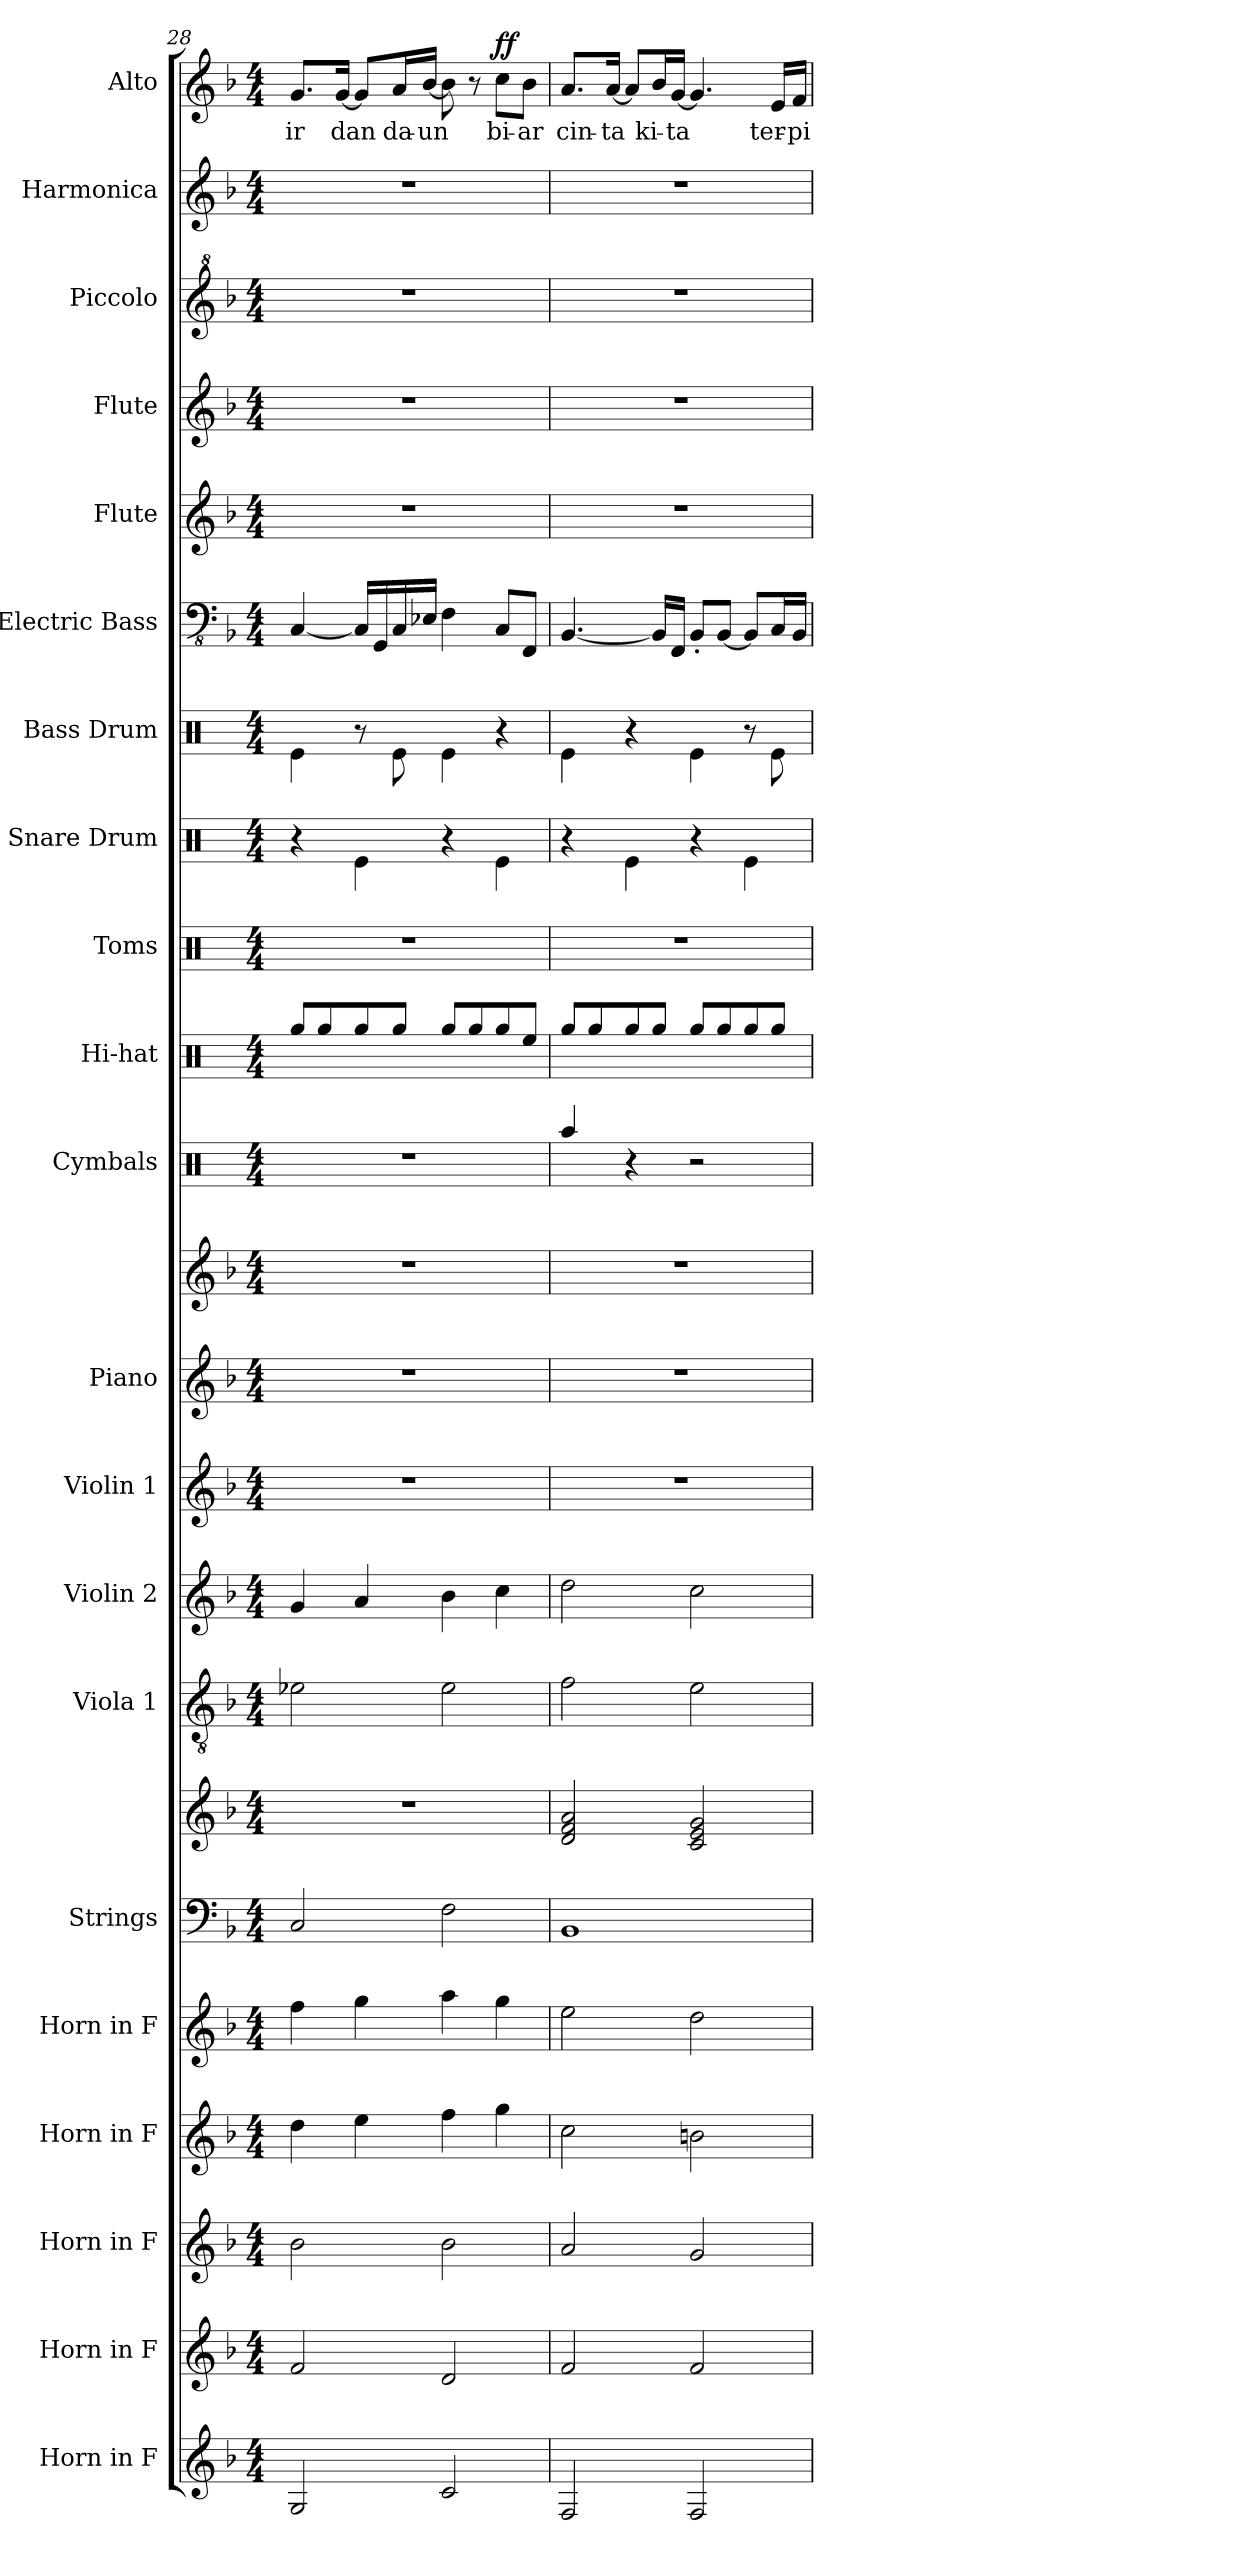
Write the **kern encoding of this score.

**kern	**kern	**kern	**kern	**kern	**kern	**kern	**kern	**kern	**kern	**kern	**kern	**kern	**kern	**kern	**kern	**kern	**kern	**kern	**kern	**kern	**kern	**kern	**text	**dynam
*part21	*part20	*part19	*part18	*part17	*part16	*part16	*part15	*part14	*part13	*part12	*part12	*part11	*part10	*part9	*part8	*part7	*part6	*part5	*part4	*part3	*part2	*part1	*part1	*part1
*staff23	*staff22	*staff21	*staff20	*staff19	*staff18	*staff17	*staff16	*staff15	*staff14	*staff13	*staff12	*staff11	*staff10	*staff9	*staff8	*staff7	*staff6	*staff5	*staff4	*staff3	*staff2	*staff1	*staff1	*staff1
*I"Horn in F	*I"Horn in F	*I"Horn in F	*I"Horn in F	*I"Horn in F	*I"Strings	*	*I"Viola 1	*I"Violin 2	*I"Violin 1	*I"Piano	*	*I"Cymbals	*I"Hi-hat	*I"Toms	*I"Snare Drum	*I"Bass Drum	*I"Electric Bass	*I"Flute	*I"Flute	*I"Piccolo	*I"Harmonica	*I"Alto	*	*
*	*	*	*	*	*I'Str.	*	*I'Vla. 1	*I'Vln. 2	*I'Vln. 1	*I'Pno.	*	*I'Cym.	*I'Hi-hat	*I'Toms	*I'Sn. Dr.	*I'B. Dr.	*I'El. B.	*I'Fl.	*I'Fl.	*I'Picc.	*I'Harm.	*I'A.	*	*
*clefG2	*clefG2	*clefG2	*clefG2	*clefG2	*clefF4	*clefG2	*clefGv2	*clefG2	*clefG2	*clefG2	*clefG2	*clefX	*clefX	*clefX	*clefX	*clefX	*clefFv4	*clefG2	*clefG2	*clefG^2	*clefG2	*clefG2	*	*
*ITrd4c7	*ITrd4c7	*ITrd4c7	*ITrd4c7	*ITrd4c7	*	*	*	*	*	*	*	*	*	*	*	*	*	*	*	*ITrd-7c-12	*	*	*	*
*k[b-e-]	*k[b-e-]	*k[b-e-]	*k[b-e-]	*k[b-e-]	*k[b-]	*k[b-]	*k[b-]	*k[b-]	*k[b-]	*k[b-]	*k[b-]	*k[]	*k[]	*k[]	*k[]	*k[]	*k[b-]	*k[b-]	*k[b-]	*k[b-]	*k[b-]	*k[b-]	*	*
*M4/4	*M4/4	*M4/4	*M4/4	*M4/4	*M4/4	*M4/4	*M4/4	*M4/4	*M4/4	*M4/4	*M4/4	*M4/4	*M4/4	*M4/4	*M4/4	*M4/4	*M4/4	*M4/4	*M4/4	*M4/4	*M4/4	*M4/4	*	*
=28	=28	=28	=28	=28	=28	=28	=28	=28	=28	=28	=28	=28	=28	=28	=28	=28	=28	=28	=28	=28	=28	=28	=28	=28
2C/	2B-/	2e-\	4g\	4b-\	2C/	1r	2e-X\	4g/	1r	1r	1r	1r	8Rgg/L	1r	4r	4Re\	[4CC/	1r	1r	1r	1r	8.g/L	-ir	.
.	.	.	.	.	.	.	.	.	.	.	.	.	8Rgg/	.	.	.	.	.	.	.	.	.	.	.
.	.	.	.	.	.	.	.	.	.	.	.	.	.	.	.	.	.	.	.	.	.	[16g/Jk	dan	.
.	.	.	4a\	4cc\	.	.	.	4a/	.	.	.	.	8Rgg/	.	4Re\	8r	16CC/LL]	.	.	.	.	8g/L]	.	.
.	.	.	.	.	.	.	.	.	.	.	.	.	.	.	.	.	16GGG/	.	.	.	.	.	.	.
.	.	.	.	.	.	.	.	.	.	.	.	.	8Rgg/J	.	.	8Re\	16CC/	.	.	.	.	16a/L	da-	.
.	.	.	.	.	.	.	.	.	.	.	.	.	.	.	.	.	16EE-X/JJ	.	.	.	.	[16b-/JJ	-un	.
2F/	2G/	2e-\	4b-\	4dd\	2F\	.	2e-\	4b-\	.	.	.	.	8Rgg/L	.	4r	4Re\	4FF\	.	.	.	.	8b-\]	.	.
.	.	.	.	.	.	.	.	.	.	.	.	.	8Rgg/	.	.	.	.	.	.	.	.	8r	.	.
!	!	!	!	!	!	!	!	!	!	!	!	!	!	!	!	!	!	!	!	!	!	!	!	!LO:DY:a
.	.	.	4cc\	4cc\	.	.	.	4cc\	.	.	.	.	8Rgg/	.	4Re\	4r	8CC/L	.	.	.	.	8cc\L	bi-	ff
.	.	.	.	.	.	.	.	.	.	.	.	.	8Ree/J	.	.	.	8FFF/J	.	.	.	.	8b-\J	-ar	.
=29	=29	=29	=29	=29	=29	=29	=29	=29	=29	=29	=29	=29	=29	=29	=29	=29	=29	=29	=29	=29	=29	=29	=29	=29
2BB-/	2B-/	2d/	2f\	2a\	1BB-	2d/ 2f/ 2a/	2f\	2dd\	1r	1r	1r	4Raa/	8Rgg/L	1r	4r	4Re\	[4.BBB-/	1r	1r	1r	1r	8.a/L	cin-	.
.	.	.	.	.	.	.	.	.	.	.	.	.	8Rgg/	.	.	.	.	.	.	.	.	.	.	.
.	.	.	.	.	.	.	.	.	.	.	.	.	.	.	.	.	.	.	.	.	.	[16a/Jk	-ta	.
.	.	.	.	.	.	.	.	.	.	.	.	4r	8Rgg/	.	4Re\	4r	.	.	.	.	.	8a/L]	.	.
.	.	.	.	.	.	.	.	.	.	.	.	.	8Rgg/J	.	.	.	16BBB-/LL]	.	.	.	.	16b-/L	ki-	.
.	.	.	.	.	.	.	.	.	.	.	.	.	.	.	.	.	16FFF/JJ	.	.	.	.	[16g/JJ	-ta	.
2BB-/	2B-/	2c/	2en\	2g\	.	2c/ 2e/ 2g/	2e\	2cc\	.	.	.	2r	8Rgg/L	.	4r	4Re\	8BBB-'/L	.	.	.	.	4.g/]	.	.
.	.	.	.	.	.	.	.	.	.	.	.	.	8Rgg/	.	.	.	[8BBB-/J	.	.	.	.	.	.	.
.	.	.	.	.	.	.	.	.	.	.	.	.	8Rgg/	.	4Re\	8r	8BBB-/L]	.	.	.	.	.	.	.
.	.	.	.	.	.	.	.	.	.	.	.	.	8Rgg/J	.	.	8Re\	16CC/L	.	.	.	.	16e/LL	ter-	.
.	.	.	.	.	.	.	.	.	.	.	.	.	.	.	.	.	16BBB-/JJ	.	.	.	.	16f/JJ	-pi-	.
=	=	=	=	=	=	=	=	=	=	=	=	=	=	=	=	=	=	=	=	=	=	=	=	=
*-	*-	*-	*-	*-	*-	*-	*-	*-	*-	*-	*-	*-	*-	*-	*-	*-	*-	*-	*-	*-	*-	*-	*-	*-
